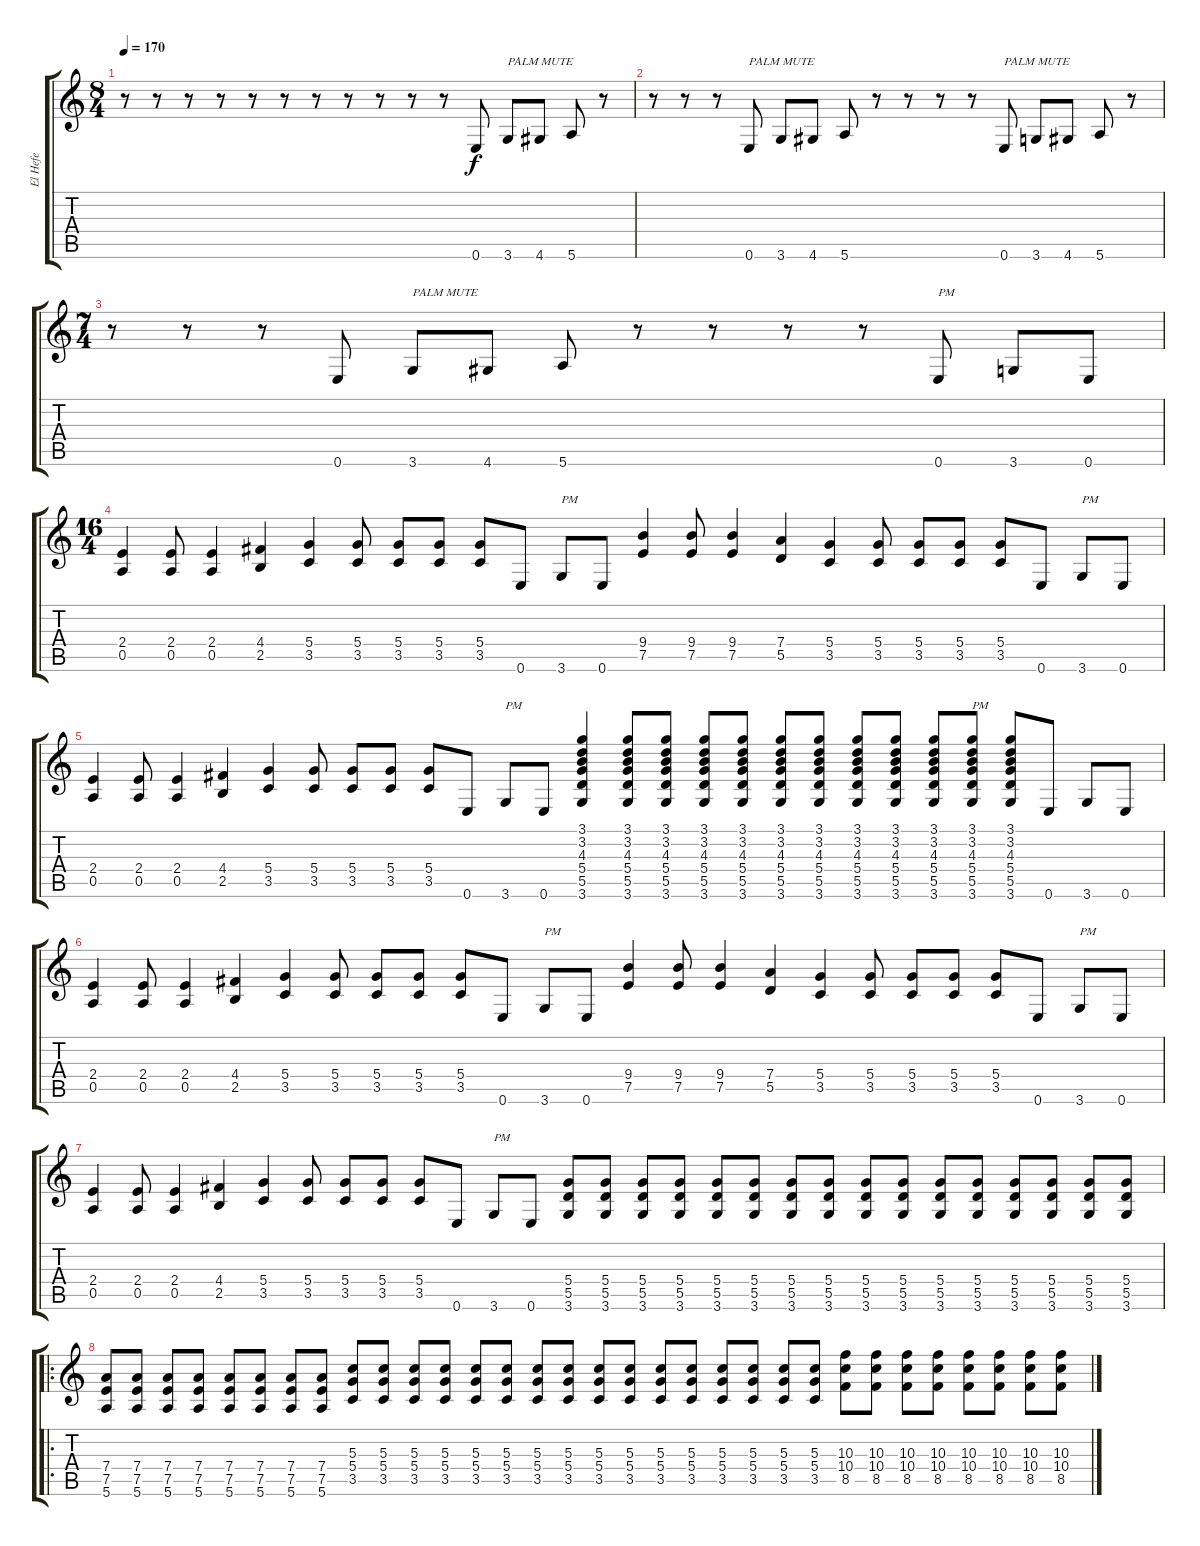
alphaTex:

\track ("El Hefe" "El Hefe") {instrument electricguitarclean}
\staff {score tabs}
\tuning (E4 B3 G3 D3 A2 E2) {hide}
\ts (8 4)
\tempo 170
\clef g2
\ks c
r.8{dy f instrument electricguitarclean} r.8 r.8 r.8 r.8 r.8 r.8 r.8 r.8 r.8 r.8 0.6.8 3.6.8{txt "PALM MUTE"} 4.6.8 5.6.8 r.8 |
r.8 r.8 r.8 0.6.8{txt "PALM MUTE"} 3.6.8 4.6.8 5.6.8 r.8 r.8 r.8 r.8 0.6.8{txt "PALM MUTE"} 3.6.8 4.6.8 5.6.8 r.8 |
\ts (7 4)
r.8 r.8 r.8 0.6.8 3.6.8{txt "PALM MUTE"} 4.6.8 5.6.8 r.8 r.8 r.8 r.8 0.6.8{txt "PM"} 3.6.8 0.6.8 |
\ts (16 4)
(2.4 0.5).4 (2.4 0.5).8 (2.4 0.5).4 (4.4 2.5).4 (5.4 3.5).4 (5.4 3.5).8 (5.4 3.5).8 (5.4 3.5).8 (5.4 3.5).8 0.6.8 3.6.8{txt "PM"} 0.6.8 (9.4 7.5).4 (9.4 7.5).8 (9.4 7.5).4 (7.4 5.5).4 (5.4 3.5).4 (5.4 3.5).8 (5.4 3.5).8 (5.4 3.5).8 (5.4 3.5).8 0.6.8 3.6.8{txt "PM"} 0.6.8 |
(2.4 0.5).4 (2.4 0.5).8 (2.4 0.5).4 (4.4 2.5).4 (5.4 3.5).4 (5.4 3.5).8 (5.4 3.5).8 (5.4 3.5).8 (5.4 3.5).8 0.6.8 3.6.8{txt "PM"} 0.6.8 (3.1 3.2 4.3 5.4 5.5 3.6).4 (3.1 3.2 4.3 5.4 5.5 3.6).8 (3.1 3.2 4.3 5.4 5.5 3.6).8 (3.1 3.2 4.3 5.4 5.5 3.6).8 (3.1 3.2 4.3 5.4 5.5 3.6).8 (3.1 3.2 4.3 5.4 5.5 3.6).8 (3.1 3.2 4.3 5.4 5.5 3.6).8 (3.1 3.2 4.3 5.4 5.5 3.6).8 (3.1 3.2 4.3 5.4 5.5 3.6).8 (3.1 3.2 4.3 5.4 5.5 3.6).8 (3.1 3.2 4.3 5.4 5.5 3.6).8{txt "PM"} (3.1 3.2 4.3 5.4 5.5 3.6).8 0.6.8 3.6.8 0.6.8 |
(2.4 0.5).4 (2.4 0.5).8 (2.4 0.5).4 (4.4 2.5).4 (5.4 3.5).4 (5.4 3.5).8 (5.4 3.5).8 (5.4 3.5).8 (5.4 3.5).8 0.6.8 3.6.8{txt "PM"} 0.6.8 (9.4 7.5).4 (9.4 7.5).8 (9.4 7.5).4 (7.4 5.5).4 (5.4 3.5).4 (5.4 3.5).8 (5.4 3.5).8 (5.4 3.5).8 (5.4 3.5).8 0.6.8 3.6.8{txt "PM"} 0.6.8 |
(2.4 0.5).4 (2.4 0.5).8 (2.4 0.5).4 (4.4 2.5).4 (5.4 3.5).4 (5.4 3.5).8 (5.4 3.5).8 (5.4 3.5).8 (5.4 3.5).8 0.6.8 3.6.8{txt "PM"} 0.6.8 (5.4 5.5 3.6).8{instrument distortionguitar} (5.4 5.5 3.6).8 (5.4 5.5 3.6).8 (5.4 5.5 3.6).8 (5.4 5.5 3.6).8 (5.4 5.5 3.6).8 (5.4 5.5 3.6).8 (5.4 5.5 3.6).8 (5.4 5.5 3.6).8 (5.4 5.5 3.6).8 (5.4 5.5 3.6).8 (5.4 5.5 3.6).8 (5.4 5.5 3.6).8 (5.4 5.5 3.6).8 (5.4 5.5 3.6).8 (5.4 5.5 3.6).8 |
\ro
(7.4 7.5 5.6).8 (7.4 7.5 5.6).8 (7.4 7.5 5.6).8 (7.4 7.5 5.6).8 (7.4 7.5 5.6).8 (7.4 7.5 5.6).8 (7.4 7.5 5.6).8 (7.4 7.5 5.6).8 (5.3 5.4 3.5).8 (5.3 5.4 3.5).8 (5.3 5.4 3.5).8 (5.3 5.4 3.5).8 (5.3 5.4 3.5).8 (5.3 5.4 3.5).8 (5.3 5.4 3.5).8 (5.3 5.4 3.5).8 (5.3 5.4 3.5).8 (5.3 5.4 3.5).8 (5.3 5.4 3.5).8 (5.3 5.4 3.5).8 (5.3 5.4 3.5).8 (5.3 5.4 3.5).8 (5.3 5.4 3.5).8 (5.3 5.4 3.5).8 (10.3 10.4 8.5).8 (10.3 10.4 8.5).8 (10.3 10.4 8.5).8 (10.3 10.4 8.5).8 (10.3 10.4 8.5).8 (10.3 10.4 8.5).8 (10.3 10.4 8.5).8 (10.3 10.4 8.5).8
